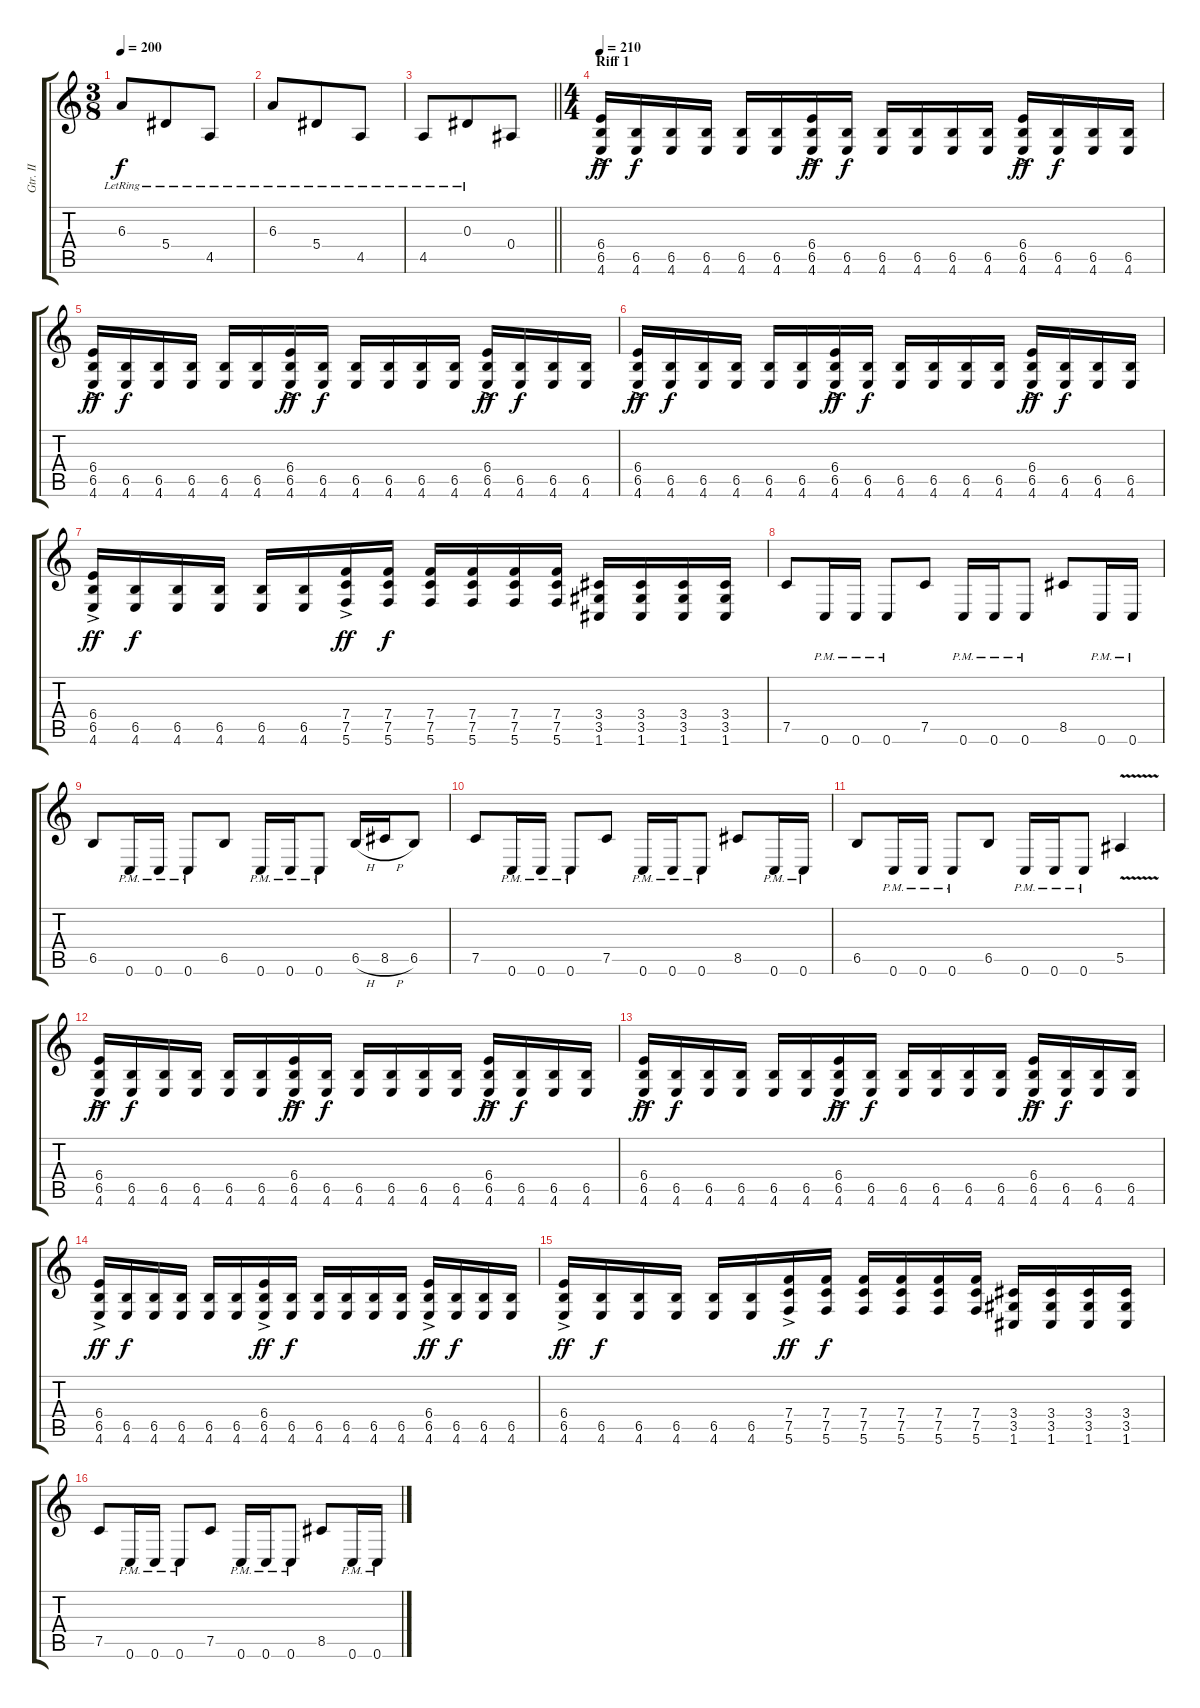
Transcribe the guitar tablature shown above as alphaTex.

\track ("Gtr. II" "Gtr. II") {instrument distortionguitar}
\staff {score tabs}
\tuning (C4 G3 Eb3 Bb2 F2 C2) {hide}
\ts (3 8)
\tempo 200
\clef g2
\ks c
6.3{lr}.8{dy f} 5.4{lr}.8 4.5{lr}.8 |
6.3{lr}.8 5.4{lr}.8 4.5{lr}.8 |
\barLineRight lightlight
4.5{lr}.8 0.3{lr}.8 0.4.8 |
\ts (4 4)
\section ("" "Riff 1")
\tempo 210
(6.4 6.5 4.6{ac}).16{dy ff} (6.5 4.6).16{dy f} (6.5 4.6).16 (6.5 4.6).16 (6.5 4.6).16 (6.5 4.6).16 (6.4 6.5 4.6{ac}).16{dy ff} (6.5 4.6).16{dy f} (6.5 4.6).16 (6.5 4.6).16 (6.5 4.6).16 (6.5 4.6).16 (6.4 6.5 4.6{ac}).16{dy ff} (6.5 4.6).16{dy f} (6.5 4.6).16 (6.5 4.6).16 |
(6.4 6.5 4.6{ac}).16{dy ff} (6.5 4.6).16{dy f} (6.5 4.6).16 (6.5 4.6).16 (6.5 4.6).16 (6.5 4.6).16 (6.4 6.5 4.6{ac}).16{dy ff} (6.5 4.6).16{dy f} (6.5 4.6).16 (6.5 4.6).16 (6.5 4.6).16 (6.5 4.6).16 (6.4 6.5 4.6{ac}).16{dy ff} (6.5 4.6).16{dy f} (6.5 4.6).16 (6.5 4.6).16 |
(6.4 6.5 4.6{ac}).16{dy ff} (6.5 4.6).16{dy f} (6.5 4.6).16 (6.5 4.6).16 (6.5 4.6).16 (6.5 4.6).16 (6.4 6.5 4.6{ac}).16{dy ff} (6.5 4.6).16{dy f} (6.5 4.6).16 (6.5 4.6).16 (6.5 4.6).16 (6.5 4.6).16 (6.4 6.5 4.6{ac}).16{dy ff} (6.5 4.6).16{dy f} (6.5 4.6).16 (6.5 4.6).16 |
(6.4 6.5 4.6{ac}).16{dy ff} (6.5 4.6).16{dy f} (6.5 4.6).16 (6.5 4.6).16 (6.5 4.6).16 (6.5 4.6).16 (7.4 7.5 5.6{ac}).16{dy ff} (7.4 7.5 5.6).16{dy f} (7.4 7.5 5.6).16 (7.4 7.5 5.6).16 (7.4 7.5 5.6).16 (7.4 7.5 5.6).16 (3.4 3.5 1.6).16 (3.4 3.5 1.6).16 (3.4 3.5 1.6).16 (3.4 3.5 1.6).16 |
7.5.8 0.6{pm}.16 0.6{pm}.16 0.6{pm}.8 7.5.8 0.6{pm}.16 0.6{pm}.16 0.6{pm}.8 8.5.8 0.6{pm}.16 0.6{pm}.16 |
6.5.8 0.6{pm}.16 0.6{pm}.16 0.6{pm}.8 6.5.8 0.6{pm}.16 0.6{pm}.16 0.6{pm}.8 6.5{h}.16 8.5{h}.16 6.5.8 |
7.5.8 0.6{pm}.16 0.6{pm}.16 0.6{pm}.8 7.5.8 0.6{pm}.16 0.6{pm}.16 0.6{pm}.8 8.5.8 0.6{pm}.16 0.6{pm}.16 |
6.5.8 0.6{pm}.16 0.6{pm}.16 0.6{pm}.8 6.5.8 0.6{pm}.16 0.6{pm}.16 0.6{pm}.8 5.5{v}.4 |
(6.4 6.5 4.6{ac}).16{dy ff} (6.5 4.6).16{dy f} (6.5 4.6).16 (6.5 4.6).16 (6.5 4.6).16 (6.5 4.6).16 (6.4 6.5 4.6{ac}).16{dy ff} (6.5 4.6).16{dy f} (6.5 4.6).16 (6.5 4.6).16 (6.5 4.6).16 (6.5 4.6).16 (6.4 6.5 4.6{ac}).16{dy ff} (6.5 4.6).16{dy f} (6.5 4.6).16 (6.5 4.6).16 |
(6.4 6.5 4.6{ac}).16{dy ff} (6.5 4.6).16{dy f} (6.5 4.6).16 (6.5 4.6).16 (6.5 4.6).16 (6.5 4.6).16 (6.4 6.5 4.6{ac}).16{dy ff} (6.5 4.6).16{dy f} (6.5 4.6).16 (6.5 4.6).16 (6.5 4.6).16 (6.5 4.6).16 (6.4 6.5 4.6{ac}).16{dy ff} (6.5 4.6).16{dy f} (6.5 4.6).16 (6.5 4.6).16 |
(6.4 6.5 4.6{ac}).16{dy ff} (6.5 4.6).16{dy f} (6.5 4.6).16 (6.5 4.6).16 (6.5 4.6).16 (6.5 4.6).16 (6.4 6.5 4.6{ac}).16{dy ff} (6.5 4.6).16{dy f} (6.5 4.6).16 (6.5 4.6).16 (6.5 4.6).16 (6.5 4.6).16 (6.4 6.5 4.6{ac}).16{dy ff} (6.5 4.6).16{dy f} (6.5 4.6).16 (6.5 4.6).16 |
(6.4 6.5 4.6{ac}).16{dy ff} (6.5 4.6).16{dy f} (6.5 4.6).16 (6.5 4.6).16 (6.5 4.6).16 (6.5 4.6).16 (7.4 7.5 5.6{ac}).16{dy ff} (7.4 7.5 5.6).16{dy f} (7.4 7.5 5.6).16 (7.4 7.5 5.6).16 (7.4 7.5 5.6).16 (7.4 7.5 5.6).16 (3.4 3.5 1.6).16 (3.4 3.5 1.6).16 (3.4 3.5 1.6).16 (3.4 3.5 1.6).16 |
7.5.8 0.6{pm}.16 0.6{pm}.16 0.6{pm}.8 7.5.8 0.6{pm}.16 0.6{pm}.16 0.6{pm}.8 8.5.8 0.6{pm}.16 0.6{pm}.16
